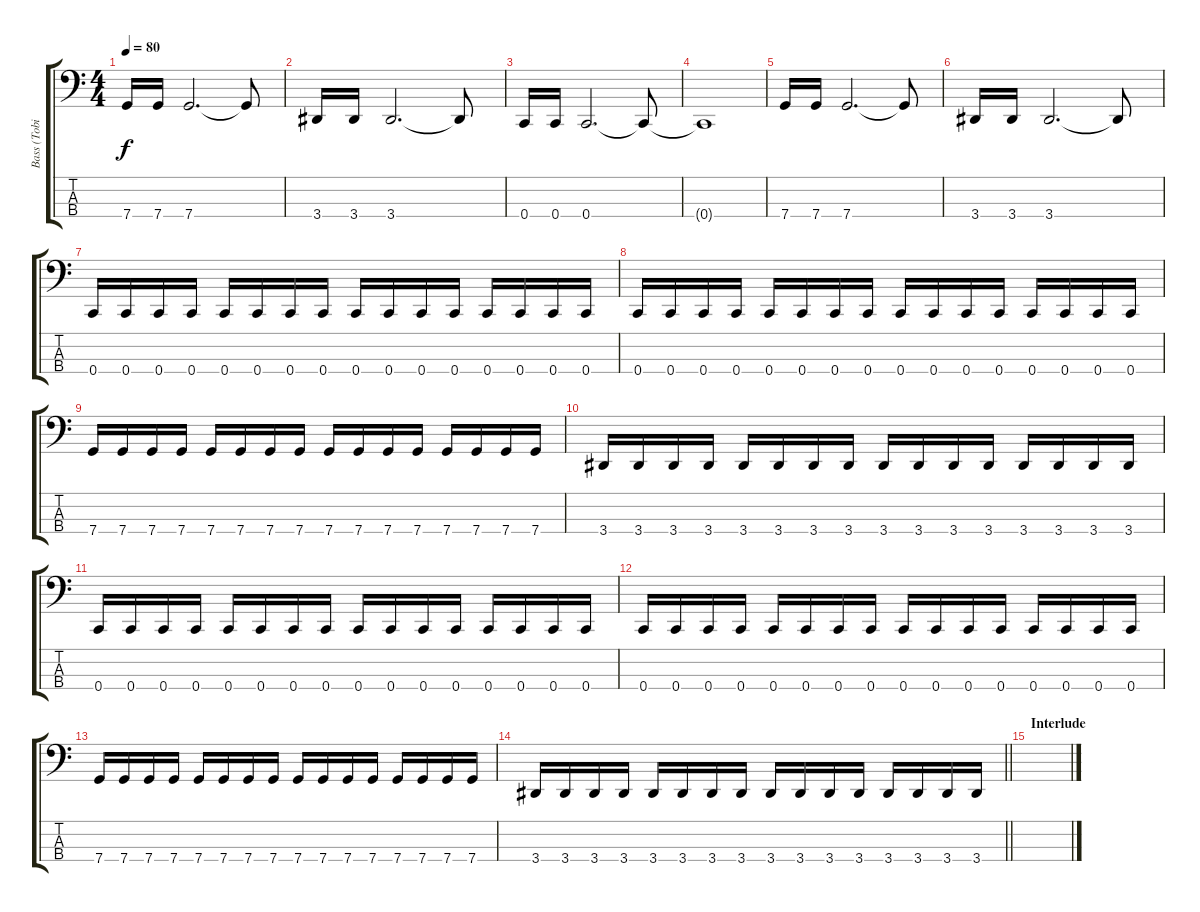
\track ("Bass (Tobi)" "Bass (Tobi") {instrument electricbassfinger}
\staff {score tabs}
\tuning (F2 C2 G1 C1) {hide}
\ts (4 4)
\tempo 80
\clef f4
\ks c
7.4.16{dy f} 7.4.16 7.4.2{d} 7.4{t}.8 |
3.4.16 3.4.16 3.4.2{d} 3.4{t}.8 |
0.4.16 0.4.16 0.4.2{d} 0.4{t}.8 |
0.4{t}.1 |
7.4.16 7.4.16 7.4.2{d} 7.4{t}.8 |
3.4.16 3.4.16 3.4.2{d} 3.4{t}.8 |
0.4.16 0.4.16 0.4.16 0.4.16 0.4.16 0.4.16 0.4.16 0.4.16 0.4.16 0.4.16 0.4.16 0.4.16 0.4.16 0.4.16 0.4.16 0.4.16 |
0.4.16 0.4.16 0.4.16 0.4.16 0.4.16 0.4.16 0.4.16 0.4.16 0.4.16 0.4.16 0.4.16 0.4.16 0.4.16 0.4.16 0.4.16 0.4.16 |
7.4.16 7.4.16 7.4.16 7.4.16 7.4.16 7.4.16 7.4.16 7.4.16 7.4.16 7.4.16 7.4.16 7.4.16 7.4.16 7.4.16 7.4.16 7.4.16 |
3.4.16 3.4.16 3.4.16 3.4.16 3.4.16 3.4.16 3.4.16 3.4.16 3.4.16 3.4.16 3.4.16 3.4.16 3.4.16 3.4.16 3.4.16 3.4.16 |
0.4.16 0.4.16 0.4.16 0.4.16 0.4.16 0.4.16 0.4.16 0.4.16 0.4.16 0.4.16 0.4.16 0.4.16 0.4.16 0.4.16 0.4.16 0.4.16 |
0.4.16 0.4.16 0.4.16 0.4.16 0.4.16 0.4.16 0.4.16 0.4.16 0.4.16 0.4.16 0.4.16 0.4.16 0.4.16 0.4.16 0.4.16 0.4.16 |
7.4.16 7.4.16 7.4.16 7.4.16 7.4.16 7.4.16 7.4.16 7.4.16 7.4.16 7.4.16 7.4.16 7.4.16 7.4.16 7.4.16 7.4.16 7.4.16 |
\barLineRight lightlight
3.4.16 3.4.16 3.4.16 3.4.16 3.4.16 3.4.16 3.4.16 3.4.16 3.4.16 3.4.16 3.4.16 3.4.16 3.4.16 3.4.16 3.4.16 3.4.16 |
\section ("" "Interlude")
